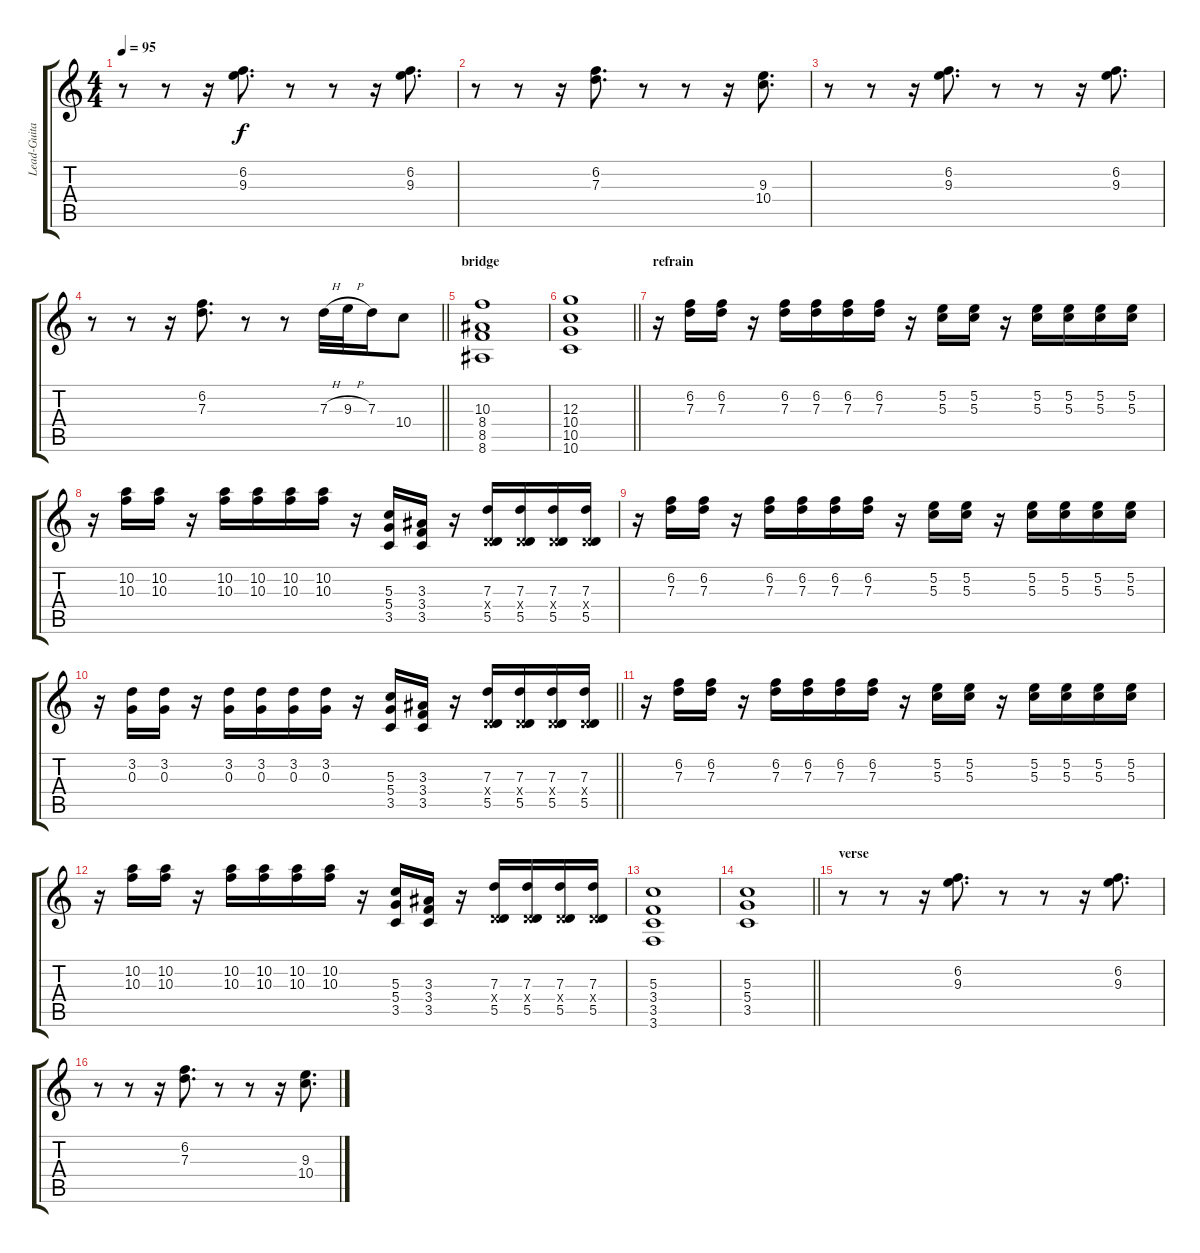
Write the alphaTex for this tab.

\track ("Lead-Guitar" "Lead-Guita") {instrument distortionguitar}
\staff {score tabs}
\tuning (E4 B3 G3 D3 A2 D2) {hide}
\ts (4 4)
\tempo 95
\clef g2
\ks c
r.8{dy f} r.8 r.16 (6.2 9.3).8{d} r.8 r.8 r.16 (6.2 9.3).8{d} |
r.8 r.8 r.16 (6.2 7.3).8{d} r.8 r.8 r.16 (9.3 10.4).8{d} |
r.8 r.8 r.16 (6.2 9.3).8{d} r.8 r.8 r.16 (6.2 9.3).8{d} |
\barLineRight lightlight
r.8 r.8 r.16 (6.2 7.3).8{d} r.8 r.8 7.3{h}.32 9.3{h}.32 7.3.16 10.4.8 |
\section ("" "bridge")
(10.3 8.4 8.5 8.6).1 |
\barLineRight lightlight
(12.3 10.4 10.5 10.6).1 |
\section ("" "refrain")
r.16 (6.2 7.3).16 (6.2 7.3).16 r.16 (6.2 7.3).16 (6.2 7.3).16 (6.2 7.3).16 (6.2 7.3).16 r.16 (5.2 5.3).16 (5.2 5.3).16 r.16 (5.2 5.3).16 (5.2 5.3).16 (5.2 5.3).16 (5.2 5.3).16 |
r.16 (10.2 10.3).16 (10.2 10.3).16 r.16 (10.2 10.3).16 (10.2 10.3).16 (10.2 10.3).16 (10.2 10.3).16 r.16 (5.3 5.4 3.5).16 (3.3 3.4 3.5).16 r.16 (7.3 0.4{x} 5.5).16 (7.3 0.4{x} 5.5).16 (7.3 0.4{x} 5.5).16 (7.3 0.4{x} 5.5).16 |
r.16 (6.2 7.3).16 (6.2 7.3).16 r.16 (6.2 7.3).16 (6.2 7.3).16 (6.2 7.3).16 (6.2 7.3).16 r.16 (5.2 5.3).16 (5.2 5.3).16 r.16 (5.2 5.3).16 (5.2 5.3).16 (5.2 5.3).16 (5.2 5.3).16 |
\barLineRight lightlight
r.16 (3.2 0.3).16 (3.2 0.3).16 r.16 (3.2 0.3).16 (3.2 0.3).16 (3.2 0.3).16 (3.2 0.3).16 r.16 (5.3 5.4 3.5).16 (3.3 3.4 3.5).16 r.16 (7.3 0.4{x} 5.5).16 (7.3 0.4{x} 5.5).16 (7.3 0.4{x} 5.5).16 (7.3 0.4{x} 5.5).16 |
r.16 (6.2 7.3).16 (6.2 7.3).16 r.16 (6.2 7.3).16 (6.2 7.3).16 (6.2 7.3).16 (6.2 7.3).16 r.16 (5.2 5.3).16 (5.2 5.3).16 r.16 (5.2 5.3).16 (5.2 5.3).16 (5.2 5.3).16 (5.2 5.3).16 |
r.16 (10.2 10.3).16 (10.2 10.3).16 r.16 (10.2 10.3).16 (10.2 10.3).16 (10.2 10.3).16 (10.2 10.3).16 r.16 (5.3 5.4 3.5).16 (3.3 3.4 3.5).16 r.16 (7.3 0.4{x} 5.5).16 (7.3 0.4{x} 5.5).16 (7.3 0.4{x} 5.5).16 (7.3 0.4{x} 5.5).16 |
(5.3 3.4 3.5 3.6).1 |
\barLineRight lightlight
(5.3 5.4 3.5).1 |
\section ("" "verse")
r.8 r.8 r.16 (6.2 9.3).8{d} r.8 r.8 r.16 (6.2 9.3).8{d} |
r.8 r.8 r.16 (6.2 7.3).8{d} r.8 r.8 r.16 (9.3 10.4).8{d}
